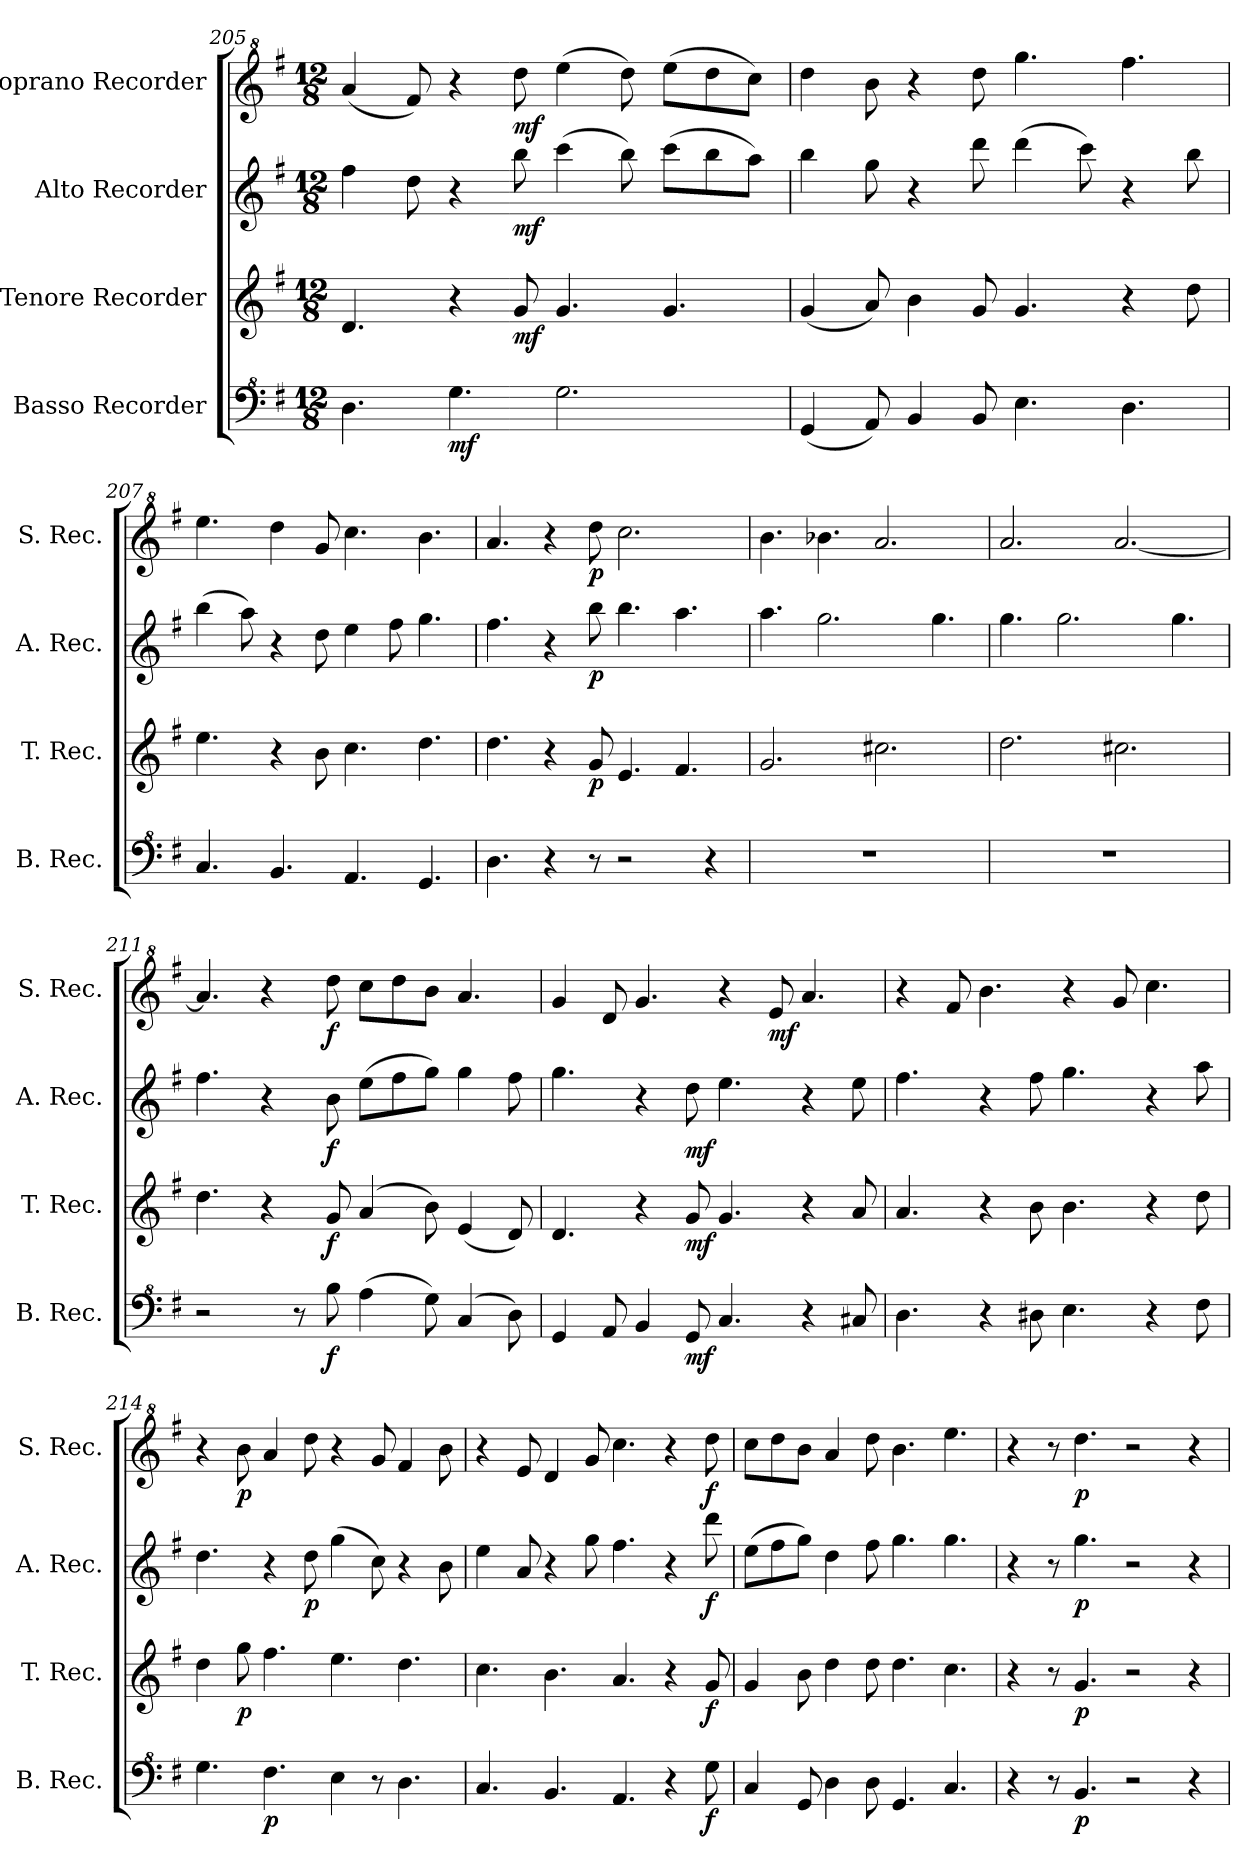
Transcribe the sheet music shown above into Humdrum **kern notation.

**kern	**dynam	**kern	**dynam	**kern	**dynam	**kern	**dynam
*part4	*part4	*part3	*part3	*part2	*part2	*part1	*part1
*staff4	*staff4	*staff3	*staff3	*staff2	*staff2	*staff1	*staff1
*I"Basso Recorder	*	*I"Tenore Recorder	*	*I"Alto Recorder	*	*I"Soprano Recorder	*
*I'B. Rec.	*	*I'T. Rec.	*	*I'A. Rec.	*	*I'S. Rec.	*
*clefF^4	*	*clefG2	*	*clefG2	*	*clefG^2	*
*k[f#]	*	*k[f#]	*	*k[f#]	*	*k[f#]	*
*M12/8	*	*M12/8	*	*M12/8	*	*M12/8	*
=205	=205	=205	=205	=205	=205	=205	=205
4.d\	.	4.d/	.	4ff#\	.	(4aa/	.
.	.	.	.	8dd\	.	8ff#/)	.
!	!LO:DY:b	!	!	!	!	!	!
4.g\	mf	4r	.	4r	.	4r	.
!	!	!	!LO:DY:b	!	!LO:DY:b	!	!LO:DY:b
.	.	8g/	mf	8bb\	mf	8ddd\	mf
2.g\	.	4.g/	.	(4ccc\	.	(4eee\	.
.	.	.	.	8bb\)	.	8ddd\)	.
.	.	4.g/	.	(8ccc\L	.	(8eee\L	.
.	.	.	.	8bb\	.	8ddd\	.
.	.	.	.	8aa\J)	.	8ccc\J)	.
=206	=206	=206	=206	=206	=206	=206	=206
(4G/	.	(4g/	.	4bb\	.	4ddd\	.
8A/)	.	8a/)	.	8gg\	.	8bb\	.
4B/	.	4b\	.	4r	.	4r	.
8B/	.	8g/	.	8ddd\	.	8ddd\	.
4.e\	.	4.g/	.	(4ddd\	.	4.ggg\	.
.	.	.	.	8ccc\)	.	.	.
4.d\	.	4r	.	4r	.	4.fff#\	.
.	.	8dd\	.	8bb\	.	.	.
=207	=207	=207	=207	=207	=207	=207	=207
4.c/	.	4.ee\	.	(4bb\	.	4.eee\	.
.	.	.	.	8aa\)	.	.	.
4.B/	.	4r	.	4r	.	4ddd\	.
.	.	8b\	.	8dd\	.	8gg/	.
4.A/	.	4.cc\	.	4ee\	.	4.ccc\	.
.	.	.	.	8ff#\	.	.	.
4.G/	.	4.dd\	.	4.gg\	.	4.bb\	.
!!LO:PB:g=z
=208	=208	=208	=208	=208	=208	=208	=208
4.d\	.	4.dd\	.	4.ff#\	.	4.aa/	.
4r	.	4r	.	4r	.	4r	.
!	!	!	!LO:DY:b	!	!LO:DY:b	!	!LO:DY:b
8r	.	8g/	p	8bb\	p	8ddd\	p
2r	.	4.e/	.	4.bb\	.	2.ccc\	.
.	.	4.f#/	.	4.aa\	.	.	.
4r	.	.	.	.	.	.	.
=209	=209	=209	=209	=209	=209	=209	=209
1.r	.	2.g/	.	4.aa\	.	4.bb\	.
.	.	.	.	2.gg\	.	4.bb-X\	.
.	.	2.cc#X\	.	.	.	2.aa/	.
.	.	.	.	4.gg\	.	.	.
=210	=210	=210	=210	=210	=210	=210	=210
1.r	.	2.dd\	.	4.gg\	.	2.aa/	.
.	.	.	.	2.gg\	.	.	.
.	.	2.cc#X\	.	.	.	[2.aa/	.
.	.	.	.	4.gg\	.	.	.
=211	=211	=211	=211	=211	=211	=211	=211
2r	.	4.dd\	.	4.ff#\	.	4.aa/]	.
.	.	4r	.	4r	.	4r	.
8r	.	.	.	.	.	.	.
!	!LO:DY:b	!	!LO:DY:b	!	!LO:DY:b	!	!LO:DY:b
8b\	f	8g/	f	8b\	f	8ddd\	f
(4a\	.	(4a/	.	(8ee\L	.	8ccc\L	.
.	.	.	.	8ff#\	.	8ddd\	.
8g\)	.	8b\)	.	8gg\J)	.	8bb\J	.
(4c/	.	(4e/	.	4gg\	.	4.aa/	.
8d\)	.	8d/)	.	8ff#\	.	.	.
=212	=212	=212	=212	=212	=212	=212	=212
4G/	.	4.d/	.	4.gg\	.	4gg/	.
8A/	.	.	.	.	.	8dd/	.
4B/	.	4r	.	4r	.	4.gg/	.
!	!LO:DY:b	!	!LO:DY:b	!	!LO:DY:b	!	!
8G/	mf	8g/	mf	8dd\	mf	.	.
4.c/	.	4.g/	.	4.ee\	.	4r	.
!	!	!	!	!	!	!	!LO:DY:b
.	.	.	.	.	.	8ee/	mf
4r	.	4r	.	4r	.	4.aa/	.
8c#X/	.	8a/	.	8ee\	.	.	.
=213	=213	=213	=213	=213	=213	=213	=213
4.d\	.	4.a/	.	4.ff#\	.	4r	.
.	.	.	.	.	.	8ff#/	.
4r	.	4r	.	4r	.	4.bb\	.
8d#X\	.	8b\	.	8ff#\	.	.	.
4.e\	.	4.b\	.	4.gg\	.	4r	.
.	.	.	.	.	.	8gg/	.
4r	.	4r	.	4r	.	4.ccc\	.
8f#\	.	8dd\	.	8aa\	.	.	.
=214	=214	=214	=214	=214	=214	=214	=214
4.g\	.	4dd\	.	4.dd\	.	4r	.
!	!	!	!LO:DY:b	!	!	!	!LO:DY:b
.	.	8gg\	p	.	.	8bb\	p
!	!LO:DY:b	!	!	!	!	!	!
4.f#\	p	4.ff#\	.	4r	.	4aa/	.
!	!	!	!	!	!LO:DY:b	!	!
.	.	.	.	8dd\	p	8ddd\	.
4e\	.	4.ee\	.	(4gg\	.	4r	.
8r	.	.	.	8cc\)	.	8gg/	.
4.d\	.	4.dd\	.	4r	.	4ff#/	.
.	.	.	.	8b\	.	8bb\	.
=215	=215	=215	=215	=215	=215	=215	=215
4.c/	.	4.cc\	.	4ee\	.	4r	.
.	.	.	.	8a/	.	8ee/	.
4.B/	.	4.b\	.	4r	.	4dd/	.
.	.	.	.	8gg\	.	8gg/	.
4.A/	.	4.a/	.	4.ff#\	.	4.ccc\	.
4r	.	4r	.	4r	.	4r	.
!	!LO:DY:b	!	!LO:DY:b	!	!LO:DY:b	!	!LO:DY:b
8g\	f	8g/	f	8ddd\	f	8ddd\	f
=216	=216	=216	=216	=216	=216	=216	=216
4c/	.	4g/	.	(8ee\L	.	8ccc\L	.
.	.	.	.	8ff#\	.	8ddd\	.
8G/	.	8b\	.	8gg\J)	.	8bb\J	.
4d\	.	4dd\	.	4dd\	.	4aa/	.
8d\	.	8dd\	.	8ff#\	.	8ddd\	.
4.G/	.	4.dd\	.	4.gg\	.	4.bb\	.
4.c/	.	4.cc\	.	4.gg\	.	4.eee\	.
!!LO:LB:g=z
=217	=217	=217	=217	=217	=217	=217	=217
4r	.	4r	.	4r	.	4r	.
8r	.	8r	.	8r	.	8r	.
!	!LO:DY:b	!	!LO:DY:b	!	!LO:DY:b	!	!LO:DY:b
4.B/	p	4.g/	p	4.gg\	p	4.ddd\	p
2r	.	2r	.	2r	.	2r	.
4r	.	4r	.	4r	.	4r	.
=	=	=	=	=	=	=	=
*-	*-	*-	*-	*-	*-	*-	*-
